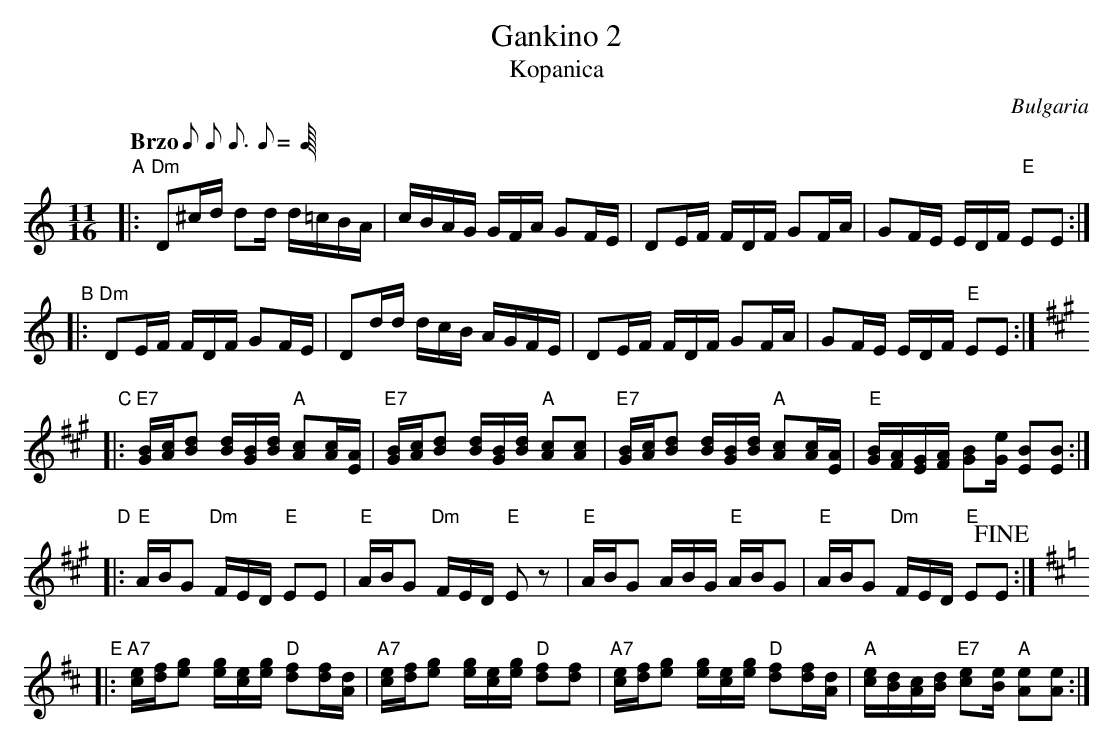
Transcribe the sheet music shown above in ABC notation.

X:1
T: Gankino 2
T: Kopanica
O: Bulgaria
M: 11/16
L: 1/16
Q: "Brzo" 2/16 2/16 3/16 2/16 2/16=70 "kopanica"
K: =F^G
"A"|: "Dm"D2^cd d2d d=cBA | cBAG GFA G2FE | D2EF FDF G2FA | G2FE EDF "E"E2E2 :|
"B"|: "Dm"D2EF FDF G2FE | D2dd dcB AGFE | D2EF FDF G2FA | G2FE EDF "E"E2E2 :|
K: A
"C"|: "E7"[BG][cA][d2B2] [dB][BG][dB] "A"[c2A2][cA][AE] | "E7"[BG][cA][d2B2] [dB][BG][dB] "A"[c2A2][c2A2] \
   |  "E7"[BG][cA][d2B2] [dB][BG][dB] "A"[c2A2][cA][AE] | "E"[BG][AF][GE][AF] [B2G2][eG] [B2E2][B2E2] :|
K: =F^G
"D"|: "E"ABG2 "Dm"FED "E"E2E2 | "E"ABG2 "Dm"FED "E"E2z2 | "E"ABG2 ABG "E"ABG2 | "E"ABG2 "Dm"FED "E"E2!fine!E2 :|
K: D
"E"|: "A7"[ec][fd][g2e2] [ge][ec][ge] "D"[f2d2][fd][dA] | "A7"[ec][fd][g2e2] [ge][ec][ge] "D"[f2d2][f2d2] \
   |  "A7"[ec][fd][g2e2] [ge][ec][ge] "D"[f2d2][fd][dA] | "A"[ec][dB][cA][dB] "E7"[e2c2][eB] "A"[e2A2][e2A2] :|
